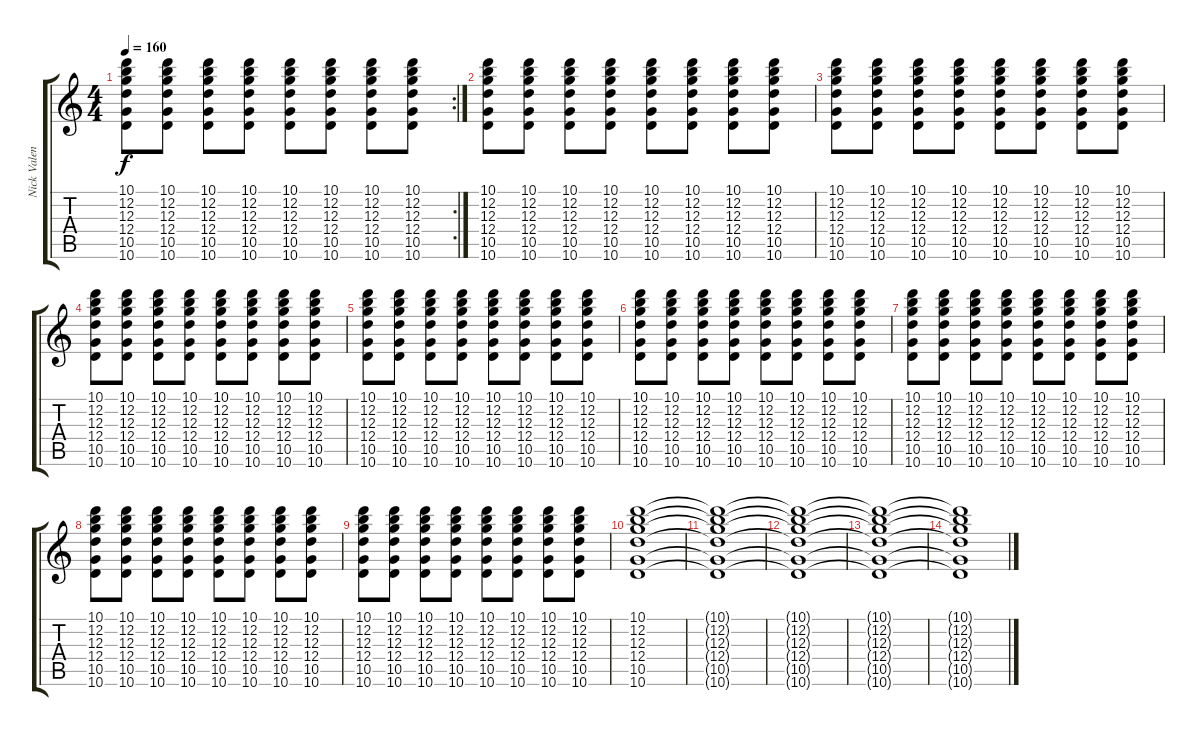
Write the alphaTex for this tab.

\track ("Nick Valensi" "Nick Valen") {instrument overdrivenguitar}
\staff {score tabs}
\tuning (E4 B3 G3 D3 A2 E2) {hide}
\rc 2
\ts (4 4)
\tempo 160
\clef g2
\ks c
(10.1 12.2 12.3 12.4 10.5 10.6).8{dy f} (10.1 12.2 12.3 12.4 10.5 10.6).8 (10.1 12.2 12.3 12.4 10.5 10.6).8 (10.1 12.2 12.3 12.4 10.5 10.6).8 (10.1 12.2 12.3 12.4 10.5 10.6).8 (10.1 12.2 12.3 12.4 10.5 10.6).8 (10.1 12.2 12.3 12.4 10.5 10.6).8 (10.1 12.2 12.3 12.4 10.5 10.6).8 |
(10.1 12.2 12.3 12.4 10.5 10.6).8 (10.1 12.2 12.3 12.4 10.5 10.6).8 (10.1 12.2 12.3 12.4 10.5 10.6).8 (10.1 12.2 12.3 12.4 10.5 10.6).8 (10.1 12.2 12.3 12.4 10.5 10.6).8 (10.1 12.2 12.3 12.4 10.5 10.6).8 (10.1 12.2 12.3 12.4 10.5 10.6).8 (10.1 12.2 12.3 12.4 10.5 10.6).8 |
(10.1 12.2 12.3 12.4 10.5 10.6).8 (10.1 12.2 12.3 12.4 10.5 10.6).8 (10.1 12.2 12.3 12.4 10.5 10.6).8 (10.1 12.2 12.3 12.4 10.5 10.6).8 (10.1 12.2 12.3 12.4 10.5 10.6).8 (10.1 12.2 12.3 12.4 10.5 10.6).8 (10.1 12.2 12.3 12.4 10.5 10.6).8 (10.1 12.2 12.3 12.4 10.5 10.6).8 |
(10.1 12.2 12.3 12.4 10.5 10.6).8 (10.1 12.2 12.3 12.4 10.5 10.6).8 (10.1 12.2 12.3 12.4 10.5 10.6).8 (10.1 12.2 12.3 12.4 10.5 10.6).8 (10.1 12.2 12.3 12.4 10.5 10.6).8 (10.1 12.2 12.3 12.4 10.5 10.6).8 (10.1 12.2 12.3 12.4 10.5 10.6).8 (10.1 12.2 12.3 12.4 10.5 10.6).8 |
(10.1 12.2 12.3 12.4 10.5 10.6).8 (10.1 12.2 12.3 12.4 10.5 10.6).8 (10.1 12.2 12.3 12.4 10.5 10.6).8 (10.1 12.2 12.3 12.4 10.5 10.6).8 (10.1 12.2 12.3 12.4 10.5 10.6).8 (10.1 12.2 12.3 12.4 10.5 10.6).8 (10.1 12.2 12.3 12.4 10.5 10.6).8 (10.1 12.2 12.3 12.4 10.5 10.6).8 |
(10.1 12.2 12.3 12.4 10.5 10.6).8 (10.1 12.2 12.3 12.4 10.5 10.6).8 (10.1 12.2 12.3 12.4 10.5 10.6).8 (10.1 12.2 12.3 12.4 10.5 10.6).8 (10.1 12.2 12.3 12.4 10.5 10.6).8 (10.1 12.2 12.3 12.4 10.5 10.6).8 (10.1 12.2 12.3 12.4 10.5 10.6).8 (10.1 12.2 12.3 12.4 10.5 10.6).8 |
(10.1 12.2 12.3 12.4 10.5 10.6).8 (10.1 12.2 12.3 12.4 10.5 10.6).8 (10.1 12.2 12.3 12.4 10.5 10.6).8 (10.1 12.2 12.3 12.4 10.5 10.6).8 (10.1 12.2 12.3 12.4 10.5 10.6).8 (10.1 12.2 12.3 12.4 10.5 10.6).8 (10.1 12.2 12.3 12.4 10.5 10.6).8 (10.1 12.2 12.3 12.4 10.5 10.6).8 |
(10.1 12.2 12.3 12.4 10.5 10.6).8 (10.1 12.2 12.3 12.4 10.5 10.6).8 (10.1 12.2 12.3 12.4 10.5 10.6).8 (10.1 12.2 12.3 12.4 10.5 10.6).8 (10.1 12.2 12.3 12.4 10.5 10.6).8 (10.1 12.2 12.3 12.4 10.5 10.6).8 (10.1 12.2 12.3 12.4 10.5 10.6).8 (10.1 12.2 12.3 12.4 10.5 10.6).8 |
(10.1 12.2 12.3 12.4 10.5 10.6).8 (10.1 12.2 12.3 12.4 10.5 10.6).8 (10.1 12.2 12.3 12.4 10.5 10.6).8 (10.1 12.2 12.3 12.4 10.5 10.6).8 (10.1 12.2 12.3 12.4 10.5 10.6).8 (10.1 12.2 12.3 12.4 10.5 10.6).8 (10.1 12.2 12.3 12.4 10.5 10.6).8 (10.1 12.2 12.3 12.4 10.5 10.6).8 |
(10.1 12.2 12.3 12.4 10.5 10.6).1 |
(10.1{t} 12.2{t} 12.3{t} 12.4{t} 10.5{t} 10.6{t}).1 |
(10.1{t} 12.2{t} 12.3{t} 12.4{t} 10.5{t} 10.6{t}).1 |
(10.1{t} 12.2{t} 12.3{t} 12.4{t} 10.5{t} 10.6{t}).1 |
(10.1{t} 12.2{t} 12.3{t} 12.4{t} 10.5{t} 10.6{t}).1
